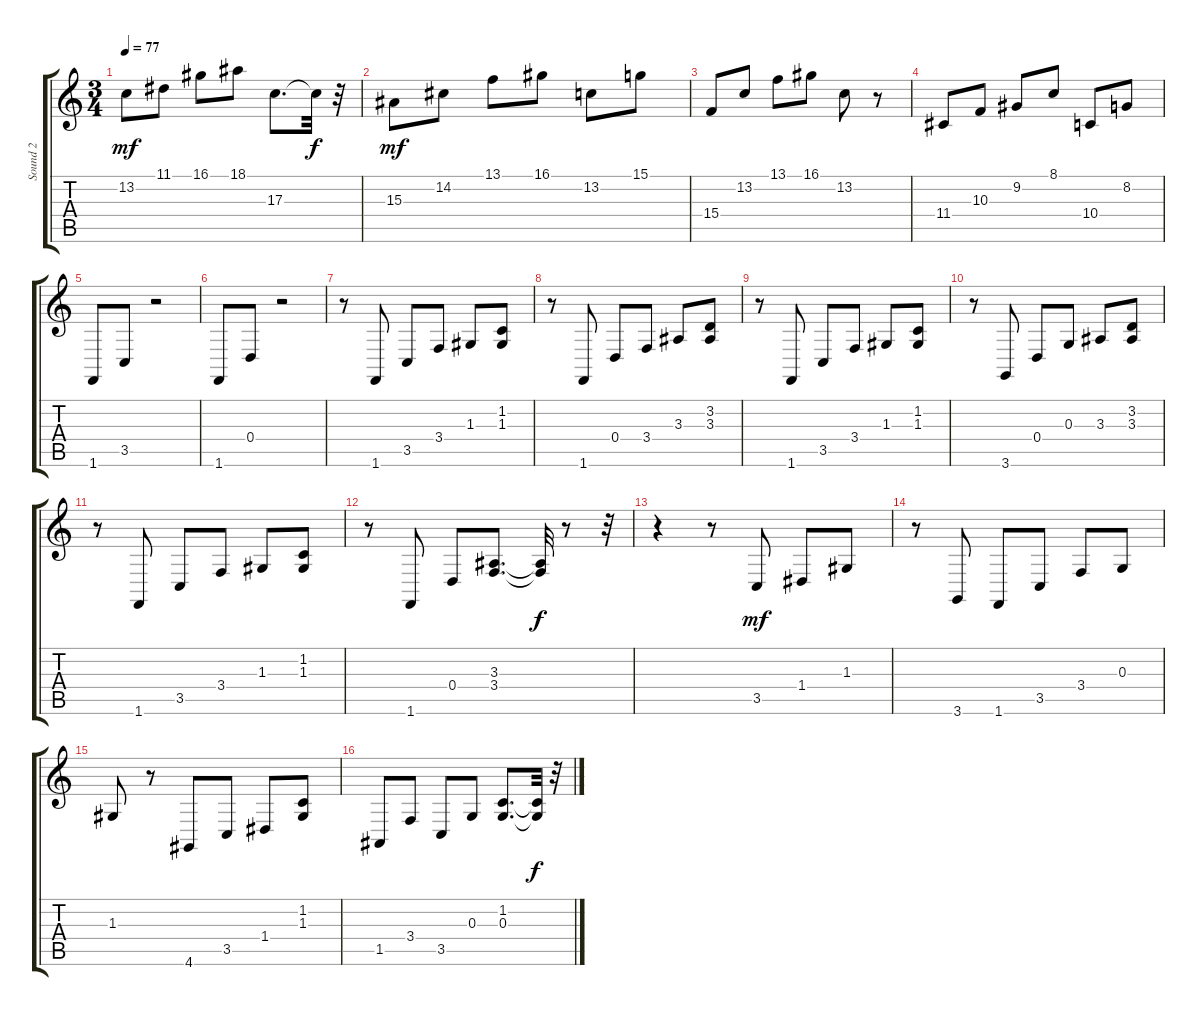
\track ("Sound 2" "Sound 2") {instrument acousticgrandpiano}
\staff {score tabs}
\tuning (E4 B3 G3 D3 A2 E2) {hide}
\ts (3 4)
\tempo 77
\clef g2
\ks c
13.2.8{dy mf} 11.1.8 16.1.8 18.1.8 17.3.8{d} 17.3{t}.32{dy f} r.32 |
15.3.8{dy mf} 14.2.8 13.1.8 16.1.8 13.2.8 15.1.8 |
15.4.8 13.2.8 13.1.8 16.1.8 13.2.8 r.8 |
11.4.8 10.3.8 9.2.8 8.1.8 10.4.8 8.2.8 |
1.6.8 3.5.8 r.2 |
1.6.8 0.4.8 r.2 |
r.8 1.6.8 3.5.8 3.4.8 1.3.8 (1.2 1.3).8 |
r.8 1.6.8 0.4.8 3.4.8 3.3.8 (3.2 3.3).8 |
r.8 1.6.8 3.5.8 3.4.8 1.3.8 (1.2 1.3).8 |
r.8 3.6.8 0.4.8 0.3.8 3.3.8 (3.2 3.3).8 |
r.8 1.6.8 3.5.8 3.4.8 1.3.8 (1.2 1.3).8 |
r.8 1.6.8 0.4.8 (3.3 3.4).8{d} (3.3{t} 3.4{t}).32{dy f} r.8 r.32 |
r.4 r.8 3.5.8{dy mf} 1.4.8 1.3.8 |
r.8 3.6.8 1.6.8 3.5.8 3.4.8 0.3.8 |
1.3.8{volume 11} r.8 4.6.8 3.5.8 1.4.8 (1.2 1.3).8 |
1.5.8 3.4.8 3.5.8 0.3.8 (1.2 0.3).8{d} (1.2{t} 0.3{t}).32{dy f} r.32
